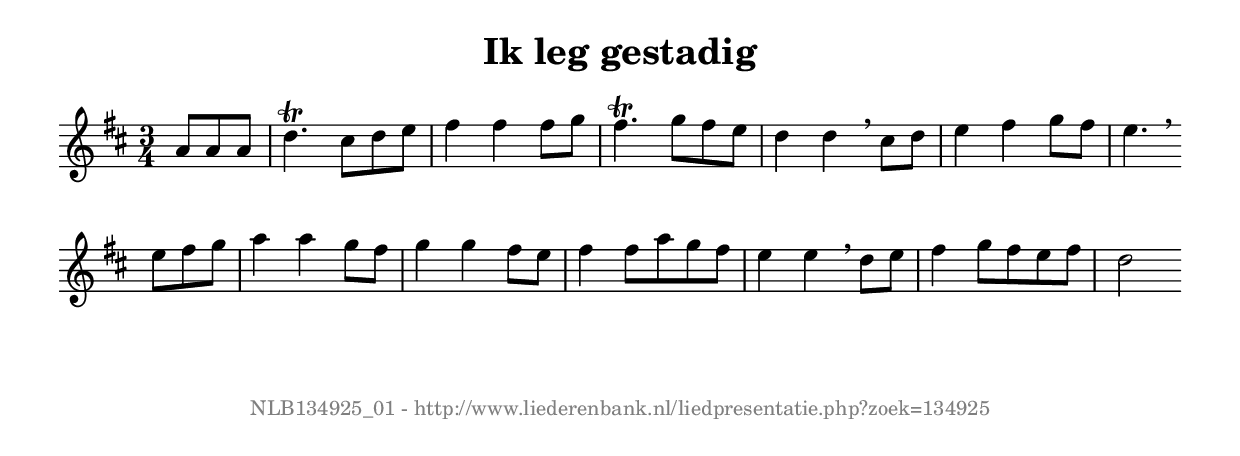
%
% produced by wce2krn 1.64 (7 June 2014)
%
\version"2.16"
#(append! paper-alist '(("long" . (cons (* 210 mm) (* 2000 mm)))))
#(set-default-paper-size "long")
sb = {\breathe}
mBreak = {\breathe }
bBreak = {\breathe }
x = {\once\override NoteHead #'style = #'cross }
gl=\glissando
itime={\override Staff.TimeSignature #'stencil = ##f }
ficta = {\once\set suggestAccidentals = ##t}
fine = {\once\override Score.RehearsalMark #'self-alignment-X = #1 \mark \markup {\italic{Fine}}}
dc = {\once\override Score.RehearsalMark #'self-alignment-X = #1 \mark \markup {\italic{D.C.}}}
dcf = {\once\override Score.RehearsalMark #'self-alignment-X = #1 \mark \markup {\italic{D.C. al Fine}}}
dcc = {\once\override Score.RehearsalMark #'self-alignment-X = #1 \mark \markup {\italic{D.C. al Coda}}}
ds = {\once\override Score.RehearsalMark #'self-alignment-X = #1 \mark \markup {\italic{D.S.}}}
dsf = {\once\override Score.RehearsalMark #'self-alignment-X = #1 \mark \markup {\italic{D.S. al Fine}}}
dsc = {\once\override Score.RehearsalMark #'self-alignment-X = #1 \mark \markup {\italic{D.S. al Coda}}}
pv = {\set Score.repeatCommands = #'((volta "1"))}
sv = {\set Score.repeatCommands = #'((volta "2"))}
tv = {\set Score.repeatCommands = #'((volta "3"))}
qv = {\set Score.repeatCommands = #'((volta "4"))}
xv = {\set Score.repeatCommands = #'((volta #f))}
\header{ tagline = ""
title = "Ik leg gestadig"
}
\score {{
\key d \major
\relative g'
{
\set melismaBusyProperties = #'()
\partial 32*12
\time 3/4
\tempo 4=120
\override Score.MetronomeMark #'transparent = ##t
\override Score.RehearsalMark #'break-visibility = #(vector #t #t #f)
a8 a a d4.^\trill cis8 d e fis4 fis fis8 g fis4.^\trill g8 fis e d4 d \sb cis8 d e4 fis g8 fis e4. \bar ":|:" \bBreak
e8 fis g a4 a g8 fis g4 g fis8 e fis4 fis8 a g fis e4 e \sb d8 e fis4 g8 fis e fis d2 \bar ":|"
 }}
 \midi { }
 \layout {
            indent = 0.0\cm
}
}
\markup { \vspace #0 } \markup { \with-color #grey \fill-line { \center-column { \smaller "NLB134925_01 - http://www.liederenbank.nl/liedpresentatie.php?zoek=134925" } } }
